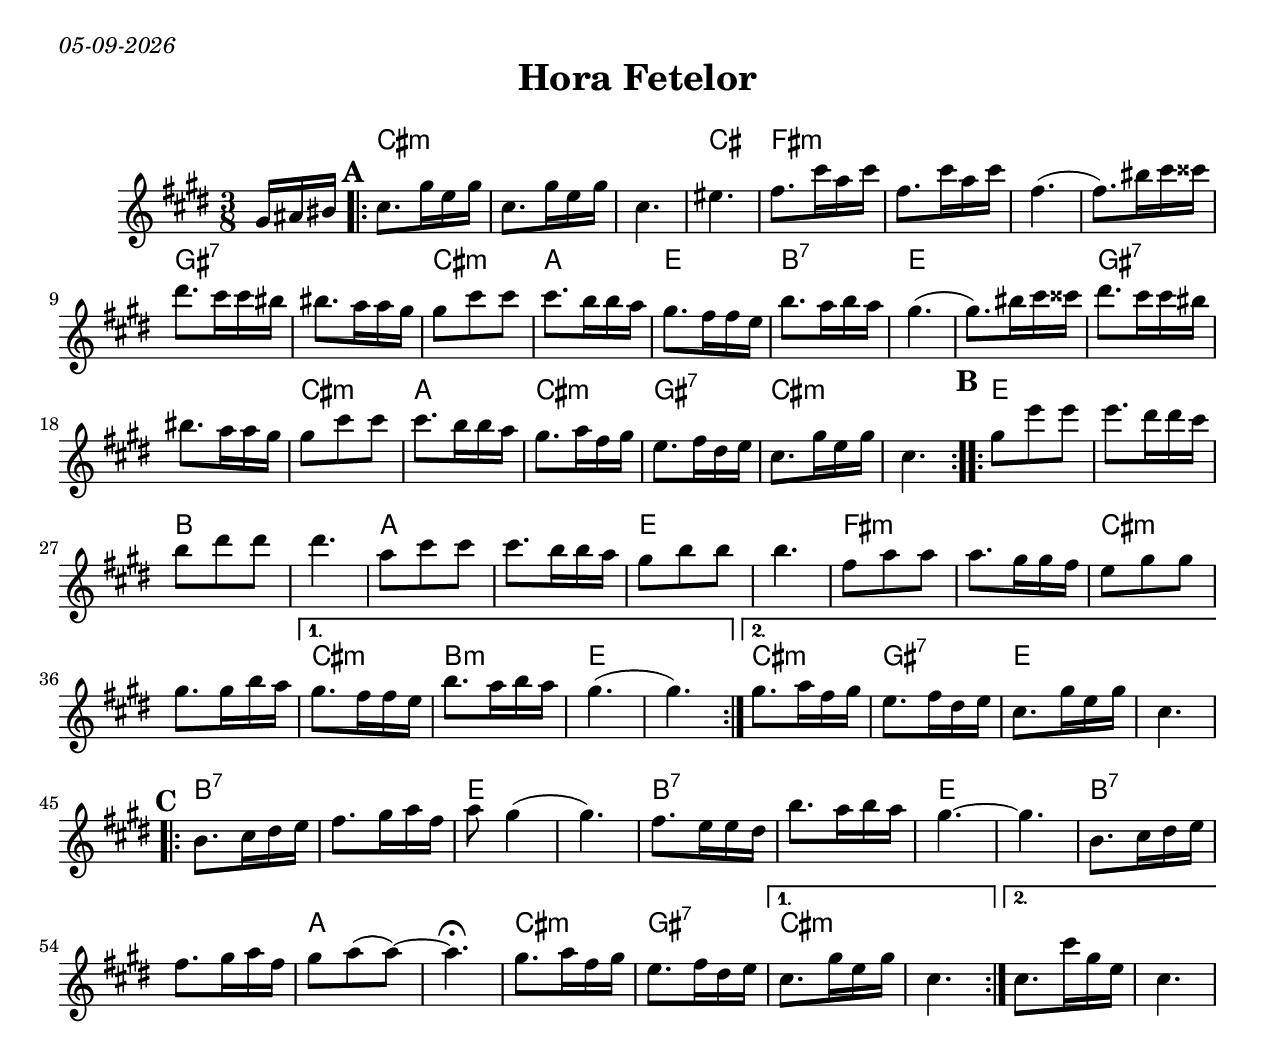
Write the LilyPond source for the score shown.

\version "2.18.0"
\include "english.ly"
\paper{
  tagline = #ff
  print-all-headers = ##t
  #(set-paper-size "letter")
}
date = #(strftime "%d-%m-%Y" (localtime (current-time)))

\markup{ \italic{ \date }  }

%\markup{ Got something to say? }

global = {
  \clef treble
  \key cs \minor
  \time 3/8
  \set Score.markFormatter = #format-mark-box-alphabet
}

%#################################### Melody ########################
%melody =  \transpose c d \relative c' {  %transpose for clarinet
melody = \relative c'' {
  \global
  \partial 16*3 gs16 as bs   %lead in notes

  \repeat volta 2{
   \mark \default
   cs8. gs'16 e gs cs,8. gs'16 e gs
   cs,4. es
   fs8. cs'16 a cs fs,8. cs'16 a cs|
   fs,4. (fs8.)bs16cs css

   ds8. cs16 cs bs bs8. a16 a gs
   gs8 cs cs cs8. b16 b a
   gs8. fs16 fs e b'8. a16 b a
   gs4.(gs8.) bs16 cs css
   ds8. cs16 cs bs bs8. a16 a gs

    gs8 cs cs cs8. b16 b a
    gs8. a16 fs gs e8. fs16 ds e
    cs8. gs'16 e gs cs,4.

  }


  \repeat volta 2{
   \mark \default
   gs'8 e' e e8. ds16 ds cs
   b8 ds ds ds4.
   a8 cs cs cs8. b16 b a
   gs8 b b b4.

   fs8 a a a8. gs16 gs fs
   e8 gs gs gs8. gs16 b a

  }
   \alternative {
     {gs8. fs16 fs e b'8. a16 b a
     gs4.(gs4.)}
     {gs8. a16 fs gs e8. fs16 ds e
     cs8. gs'16 e gs cs,4. }
   }
   \break
     \repeat volta 2{
   \mark \default
   b8. cs16 ds e fs8. gs16 a fs
   a8 gs4(gs4.)
   fs8. e16 e ds b'8. a16 b a|
   gs4.~|
   gs4.

   b,8. cs16 ds e fs8. gs16 a fs|
   gs8 a(a8 )~|
   a4. \fermata |
   gs8. a16 fs gs e8. fs16 ds e|

     }
  \alternative{
  {cs8. gs'16 e gs cs,4.}
  {cs8. cs'16 gs e cs4.}
  }

}
%################################# Lyrics #####################
%\addlyrics{ \set stanza = #"1. " }
%################################# Chords #######################
harmonies = \chordmode {
  s16*3
  cs8*9:m cs8*3
  fs4*6:m
  gs4*3:7
  cs8*3:m a8*3
  e8*3 b8*3:7
  e8*6
  gs8*6:7
  cs8*3:m a8*3
  cs8*3:m gs8*3:7
  cs8*6:m
  %b
  e8*6
  b8*6
  a8*6:
  e8*6   %d7
  fs8*6:m
  cs8*6:m
  cs8*3:m b8*3:m
  e8*6
  cs8*3:m gs8*3:7
  e8*6
  %c
  b8*6:7
  e8*6
  b8*6:7
  e8*6
  b8*6:7
  a8*6
  cs8*3:m
  gs8*3:7
  cs8*12:m

}


\score {
  <<
    \new ChordNames {
      \set chordChanges = ##f
      \harmonies
    }
    \new Staff   \melody
  >>
  \header{
    title= "Hora Fetelor"
    %composer="Sergei Lunkevitch"
    %composer= ""
    instrument =""
    arranger= ""
  }
  \layout{indent = 1.0\cm}
  \midi {
    \tempo 4 = 120

    % \midi { }
  }
}
%{
% more verses:
\markup{}
\markup {
  \fill-line {
    \hspace #0.1 % distance from left margin
    \column {
      \line { "1."
	\column {
	  ""
	}
      }
      \hspace #0.2 % vertical distance between verses
      \line { "2."
	\column {
	 ""
	}
      }
    }
    \hspace #0.1  % horiz. distance between columns
    \column {
      \line { "3."
	\column {
	  ""
	}
      }
      \hspace #0.2 % distance between verses
      \line { "4."
	\column {
	 ""
	}
      }
    }
    \hspace #0.1 % distance to right margin
  }
}

%}
